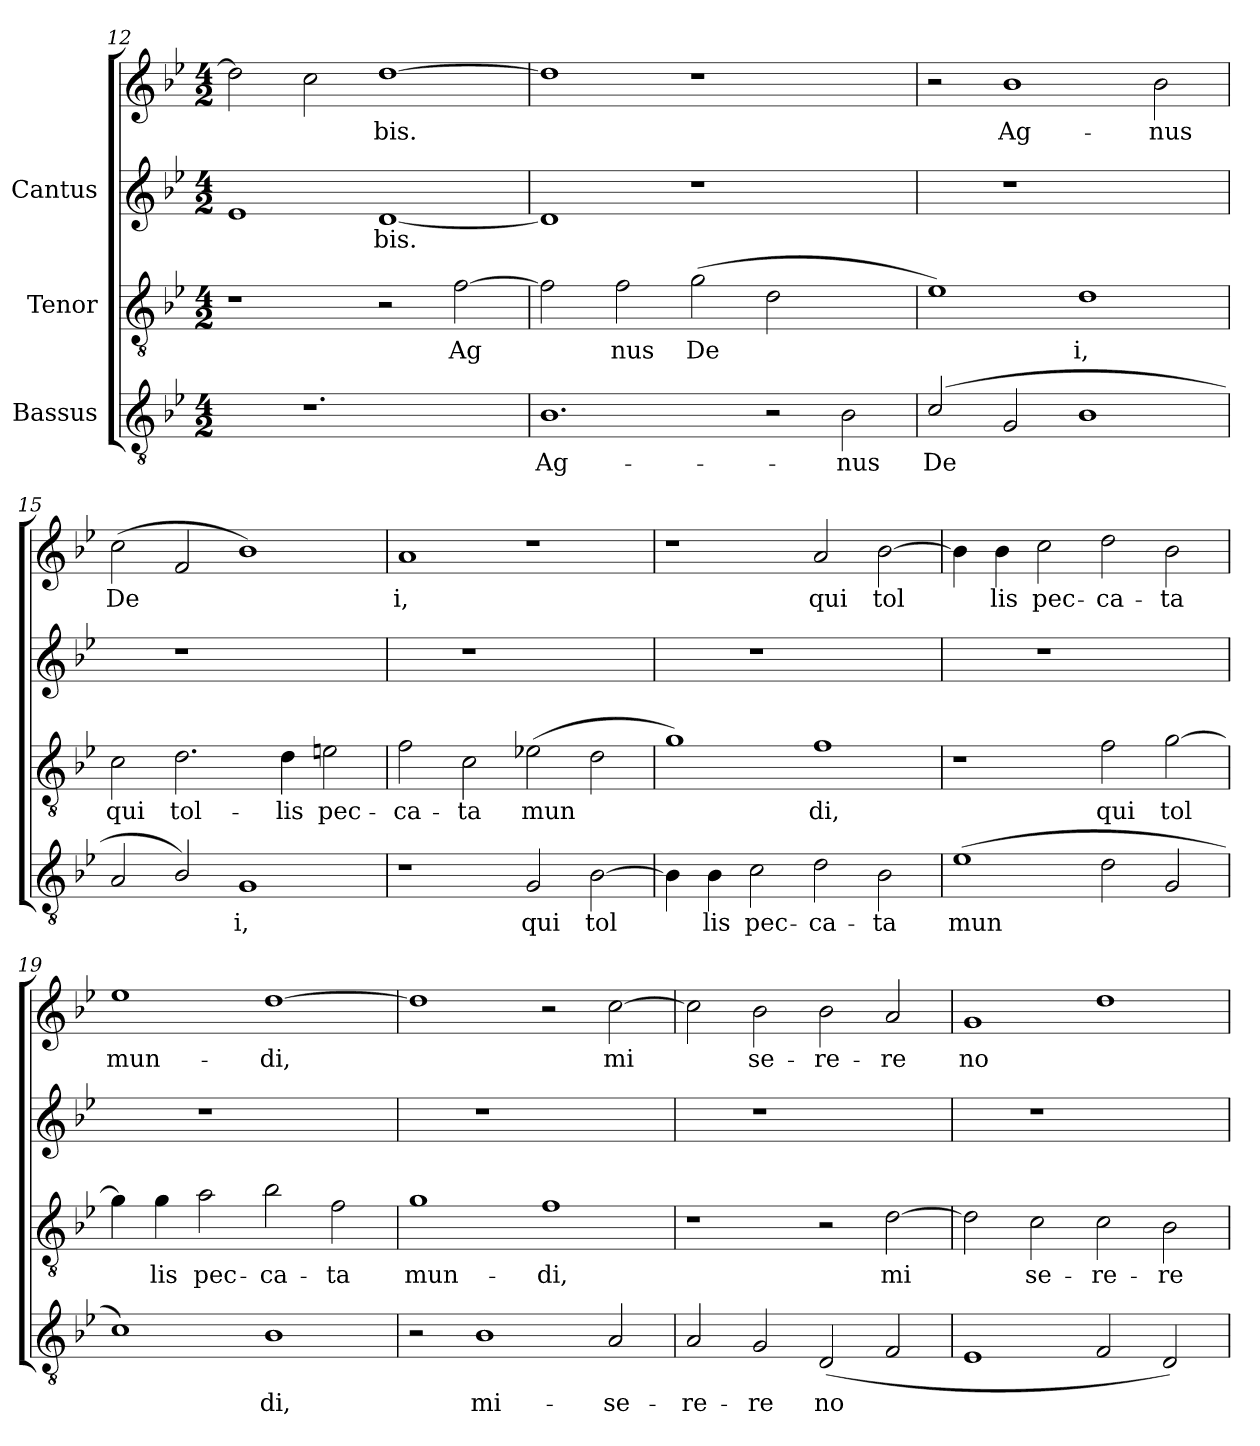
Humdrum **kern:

**kern	**text	**kern	**text	**kern	**text	**kern	**text
*part3	*part3	*part2	*part2	*part1	*part1	*part1	*part1
*staff4	*staff4	*staff3	*staff3	*staff2	*staff2	*staff1	*staff1
*I"Bassus	*	*I"Tenor	*	*I"Cantus	*	*	*
*clefGv2	*	*clefGv2	*	*clefG2	*	*clefG2	*
*k[b-e-]	*	*k[b-e-]	*	*k[b-e-]	*	*k[b-e-]	*
*B-:	*	*B-:	*	*B-:	*	*B-:	*
*M4/2	*	*M4/2	*	*M4/2	*	*M4/2	*
=12	=12	=12	=12	=12	=12	=12	=12
!	!	!	!	!	!LO:LY:b:cj	!	!LO:LY:b:cj
2ryy	.	1r	.	1e-	.	2dd\]	-
!	!	!	!	!	!	!	!LO:LY:b:cj
1.r	.	.	.	.	.	2cc\	.
!	!	!	!	!	!LO:LY:b:cj	!	!LO:LY:b:cj
.	.	2r	.	[<1d	bis.	[>1dd	bis.
!	!	!	!LO:LY:b:cj	!	!	!	!
.	.	[>2f\	Ag-	.	.	.	.
!!LO:LB:g=z
=13	=13	=13	=13	=13	=13	=13	=13
!	!LO:LY:b:cj	!	!LO:LY:b:cj	!	!	!	!
1.B-	Ag-	2f\]	-	1d]	.	1dd]	.
!	!	!	!LO:LY:b:cj	!	!	!	!
.	.	2f\	nus	.	.	.	.
!	!	!	!LO:LY:b:cj	!	!	!	!
.	.	(>2g\	De-	1r	.	1r	.
!	!	!	!LO:LY:b:cj	!	!	!	!
2r	.	2d\	--	.	.	.	.
!	!LO:LY:b:cj	!	!	!	!	!	!
2B-\	-nus	2ryy	.	2ryy	.	2ryy	.
=14	=14	=14	=14	=14	=14	=14	=14
!	!LO:LY:b:cj	!	!LO:LY:b:cj	!	!	!	!
(<2c/	De-	1e-)	-	2ryy	.	2r	.
!	!LO:LY:b:cj	!	!	!	!	!	!LO:LY:b:cj
2G/	--	.	.	1r	.	1b-	Ag-
!	!LO:LY:b:cj	!	!LO:LY:b:cj	!	!	!	!
1B-	--	1d	i,	.	.	.	.
!	!	!	!	!	!	!	!LO:LY:b:cj
.	.	.	.	2ryy	.	2b-\	-nus
=15	=15	=15	=15	=15	=15	=15	=15
!	!LO:LY:b:cj	!	!LO:LY:b:cj	!	!	!	!LO:LY:b:cj
2A/	-	2c\	qui	2ryy	.	(>2cc\	De-
!	!LO:LY:b:cj	!	!LO:LY:b:cj	!	!	!	!LO:LY:b:cj
2B-/)	.	2.d\	tol-	1r	.	2f/	--
!	!LO:LY:b:cj	!	!	!	!	!	!LO:LY:b:cj
1G	i,	.	.	.	.	1b-)	--
!	!	!	!LO:LY:b:cj	!	!	!	!
.	.	4d\	-lis	.	.	.	.
!	!	!	!LO:LY:b:cj	!	!	!	!
.	.	2en\	pec-	2ryy	.	.	.
=16	=16	=16	=16	=16	=16	=16	=16
!	!	!	!LO:LY:b:cj	!	!	!	!LO:LY:b:cj
1r	.	2f\	-ca-	2ryy	.	1a	-i,
!	!	!	!LO:LY:b:cj	!	!	!	!
.	.	2c\	-ta	1r	.	.	.
!	!LO:LY:b:cj	!	!LO:LY:b:cj	!	!	!	!
2G/	qui	(>2e-X\	mun-	.	.	1r	.
!	!LO:LY:b:cj	!	!LO:LY:b:cj	!	!	!	!
[>2B-\	tol-	2d\	--	2ryy	.	.	.
!!LO:LB:g=z
=17	=17	=17	=17	=17	=17	=17	=17
!	!LO:LY:b:cj	!	!LO:LY:b:cj	!	!	!	!
4B-\]	-	1g)	-	2ryy	.	1r	.
!	!LO:LY:b:cj	!	!	!	!	!	!
4B-\	lis	.	.	.	.	.	.
!	!LO:LY:b:cj	!	!	!	!	!	!
2c\	pec-	.	.	1r	.	.	.
!	!LO:LY:b:cj	!	!LO:LY:b:cj	!	!	!	!LO:LY:b:cj
2d\	-ca-	1f	di,	.	.	2a/	qui
!	!LO:LY:b:cj	!	!	!	!	!	!LO:LY:b:cj
2B-\	-ta	.	.	2ryy	.	[>2b-\	tol-
=18	=18	=18	=18	=18	=18	=18	=18
!	!LO:LY:b:cj	!	!	!	!	!	!LO:LY:b:cj
(>1e-	mun-	1r	.	2ryy	.	4b-\]	-
!	!	!	!	!	!	!	!LO:LY:b:cj
.	.	.	.	.	.	4b-\	lis
!	!	!	!	!	!	!	!LO:LY:b:cj
.	.	.	.	1r	.	2cc\	pec-
!	!LO:LY:b:cj	!	!LO:LY:b:cj	!	!	!	!LO:LY:b:cj
2d\	--	2f\	qui	.	.	2dd\	-ca-
!	!LO:LY:b:cj	!	!LO:LY:b:cj	!	!	!	!LO:LY:b:cj
2G/	--	[>2g\	tol-	2ryy	.	2b-\	-ta
=19	=19	=19	=19	=19	=19	=19	=19
!	!LO:LY:b:cj	!	!LO:LY:b:cj	!	!	!	!LO:LY:b:cj
1c)	-	4g\]	-	2ryy	.	1ee-	mun-
!	!	!	!LO:LY:b:cj	!	!	!	!
.	.	4g\	lis	.	.	.	.
!	!	!	!LO:LY:b:cj	!	!	!	!
.	.	2a\	pec-	1r	.	.	.
!	!LO:LY:b:cj	!	!LO:LY:b:cj	!	!	!	!LO:LY:b:cj
1B-	di,	2b-\	-ca-	.	.	[>1dd	-di,
!	!	!	!LO:LY:b:cj	!	!	!	!
.	.	2f\	-ta	2ryy	.	.	.
=20	=20	=20	=20	=20	=20	=20	=20
!	!	!	!LO:LY:b:cj	!	!	!	!LO:LY:b:cj
2r	.	1g	mun-	2ryy	.	1dd]	.
!	!LO:LY:b:cj	!	!	!	!	!	!
1B-	mi-	.	.	1r	.	.	.
!	!	!	!LO:LY:b:cj	!	!	!	!
.	.	1f	-di,	.	.	2r	.
!	!LO:LY:b:cj	!	!	!	!	!	!LO:LY:b:cj
2A/	-se-	.	.	2ryy	.	[>2cc\	mi-
!!LO:PB:g=z
=21	=21	=21	=21	=21	=21	=21	=21
!	!LO:LY:b:cj	!	!	!	!	!	!LO:LY:b:cj
2A/	-re-	1r	.	2ryy	.	2cc\]	-
!	!LO:LY:b:cj	!	!	!	!	!	!LO:LY:b:cj
2G/	-re	.	.	1r	.	2b-\	se-
!	!LO:LY:b:cj	!	!	!	!	!	!LO:LY:b:cj
(<2D/	no-	2r	.	.	.	2b-\	-re-
!	!LO:LY:b:cj	!	!LO:LY:b:cj	!	!	!	!LO:LY:b:cj
2F/	--	[>2d\	mi-	2ryy	.	2a/	-re
=22	=22	=22	=22	=22	=22	=22	=22
!	!	!	!LO:LY:b:cj	!	!	!	!LO:LY:b:cj
1E-	.	2d\]	-	2ryy	.	1g	no-
!	!	!	!LO:LY:b:cj	!	!	!	!
.	.	2c\	se-	1r	.	.	.
!	!	!	!LO:LY:b:cj	!	!	!	!LO:LY:b:cj
2F/	.	2c\	-re-	.	.	1dd	--
!	!	!	!LO:LY:b:cj	!	!	!	!
2D/)	.	2B-\	-re	2ryy	.	.	.
=	=	=	=	=	=	=	=
*-	*-	*-	*-	*-	*-	*-	*-
